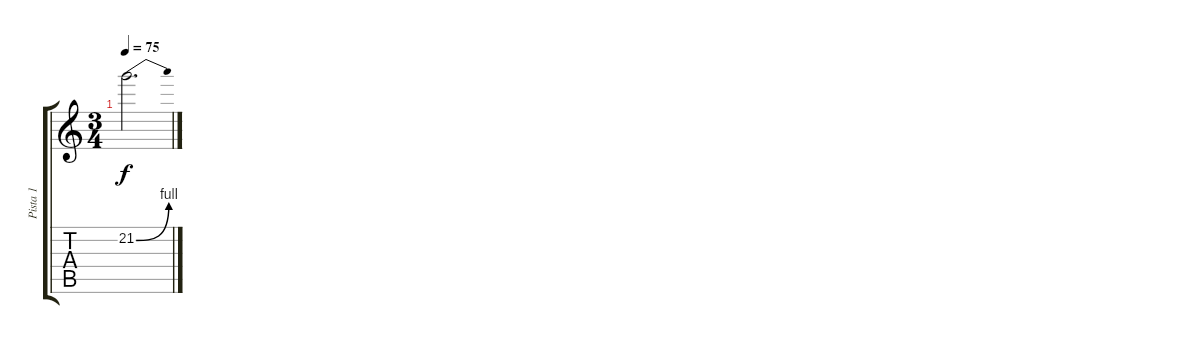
\track ("Pista 1" "Pista 1") {instrument distortionguitar}
\staff {score tabs}
\tuning (Eb4 Bb3 Gb3 Db3 Ab2 Eb2) {hide}
\ts (3 4)
\tempo 75
\clef g2
\ks c
21.2{be (bend 0 0 60 4)}.2{d dy f}
